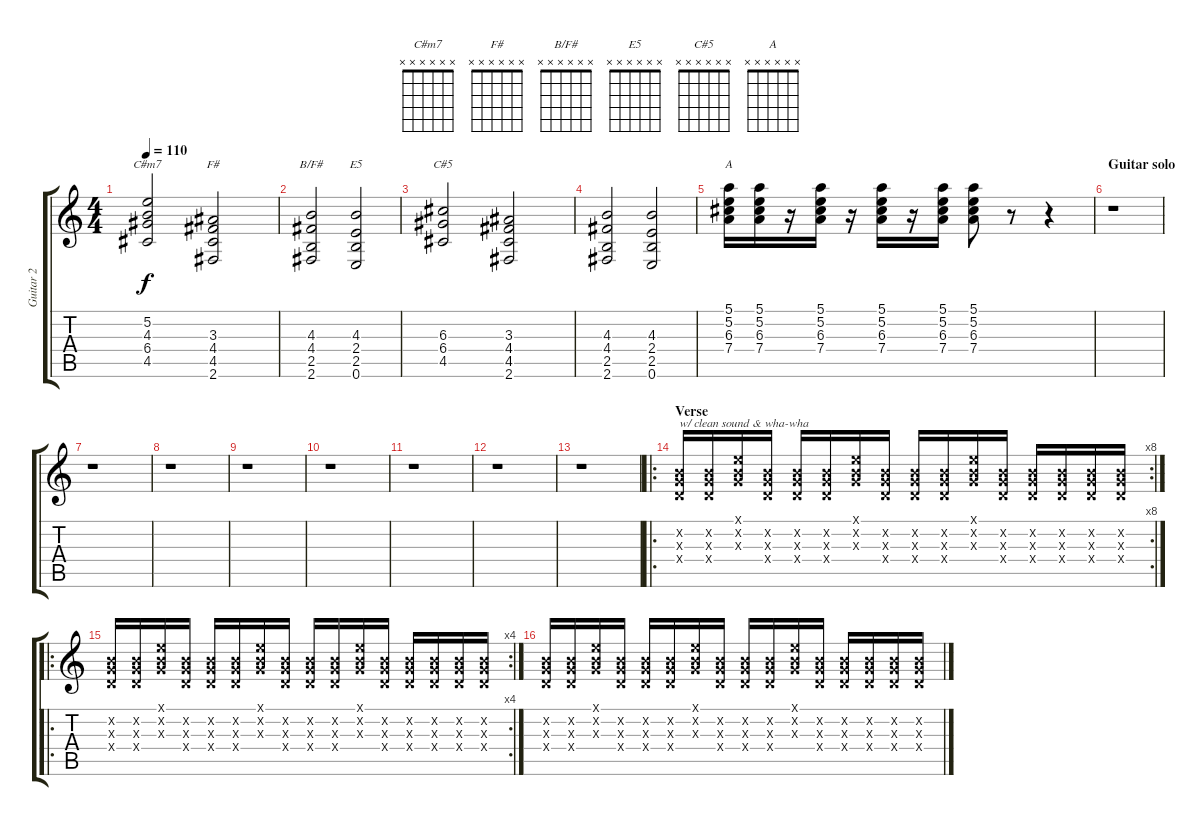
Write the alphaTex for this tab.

\track ("Guitar 2" "Guitar 2") {instrument distortionguitar}
\staff {score tabs}
\tuning (E4 B3 G3 D3 A2 E2) {hide}
\chord ("C#m7" x x x x x x) {firstfret 0}
\chord ("F#" x x x x x x) {firstfret 0}
\chord ("B/F#" x x x x x x) {firstfret 0}
\chord ("E5" x x x x x x) {firstfret 0}
\chord ("C#5" x x x x x x) {firstfret 0}
\chord ("A" x x x x x x) {firstfret 0}
\ts (4 4)
\tempo 110
\clef g2
\ks c
(5.2 4.3 6.4 4.5).2{ch "C#m7" dy f} (3.3 4.4 4.5 2.6).2{ch "F#"} |
(4.3 4.4 2.5 2.6).2{ch "B/F#"} (4.3 2.4 2.5 0.6).2{ch "E5"} |
(6.3 6.4 4.5).2{ch "C#5"} (3.3 4.4 4.5 2.6).2 |
(4.3 4.4 2.5 2.6).2 (4.3 2.4 2.5 0.6).2 |
(5.1 5.2 6.3 7.4).16{ch "A"} (5.1 5.2 6.3 7.4).16 r.16 (5.1 5.2 6.3 7.4).16 r.16 (5.1 5.2 6.3 7.4).16 r.16 (5.1 5.2 6.3 7.4).16 (5.1 5.2 6.3 7.4).8 r.8 r.4 |
\section ("" "Guitar solo")
r.1 |
r.1 |
r.1 |
r.1 |
r.1 |
r.1 |
r.1 |
r.1 |
\ro
\rc 8
\section ("" "Verse")
(0.2{x} 0.3{x} 0.4{x}).16{txt "w/ clean sound & wha-wha"} (0.2{x} 0.3{x} 0.4{x}).16 (0.1{x} 0.2{x} 0.3{x}).16 (0.2{x} 0.3{x} 0.4{x}).16 (0.2{x} 0.3{x} 0.4{x}).16 (0.2{x} 0.3{x} 0.4{x}).16 (0.1{x} 0.2{x} 0.3{x}).16 (0.2{x} 0.3{x} 0.4{x}).16 (0.2{x} 0.3{x} 0.4{x}).16 (0.2{x} 0.3{x} 0.4{x}).16 (0.1{x} 0.2{x} 0.3{x}).16 (0.2{x} 0.3{x} 0.4{x}).16 (0.2{x} 0.3{x} 0.4{x}).16 (0.2{x} 0.3{x} 0.4{x}).16 (0.2{x} 0.3{x} 0.4{x}).16 (0.2{x} 0.3{x} 0.4{x}).16 |
\ro
\rc 4
(0.2{x} 0.3{x} 0.4{x}).16 (0.2{x} 0.3{x} 0.4{x}).16 (0.1{x} 0.2{x} 0.3{x}).16 (0.2{x} 0.3{x} 0.4{x}).16 (0.2{x} 0.3{x} 0.4{x}).16 (0.2{x} 0.3{x} 0.4{x}).16 (0.1{x} 0.2{x} 0.3{x}).16 (0.2{x} 0.3{x} 0.4{x}).16 (0.2{x} 0.3{x} 0.4{x}).16 (0.2{x} 0.3{x} 0.4{x}).16 (0.1{x} 0.2{x} 0.3{x}).16 (0.2{x} 0.3{x} 0.4{x}).16 (0.2{x} 0.3{x} 0.4{x}).16 (0.2{x} 0.3{x} 0.4{x}).16 (0.2{x} 0.3{x} 0.4{x}).16 (0.2{x} 0.3{x} 0.4{x}).16 |
(0.2{x} 0.3{x} 0.4{x}).16 (0.2{x} 0.3{x} 0.4{x}).16 (0.1{x} 0.2{x} 0.3{x}).16 (0.2{x} 0.3{x} 0.4{x}).16 (0.2{x} 0.3{x} 0.4{x}).16 (0.2{x} 0.3{x} 0.4{x}).16 (0.1{x} 0.2{x} 0.3{x}).16 (0.2{x} 0.3{x} 0.4{x}).16 (0.2{x} 0.3{x} 0.4{x}).16 (0.2{x} 0.3{x} 0.4{x}).16 (0.1{x} 0.2{x} 0.3{x}).16 (0.2{x} 0.3{x} 0.4{x}).16 (0.2{x} 0.3{x} 0.4{x}).16 (0.2{x} 0.3{x} 0.4{x}).16 (0.2{x} 0.3{x} 0.4{x}).16 (0.2{x} 0.3{x} 0.4{x}).16
